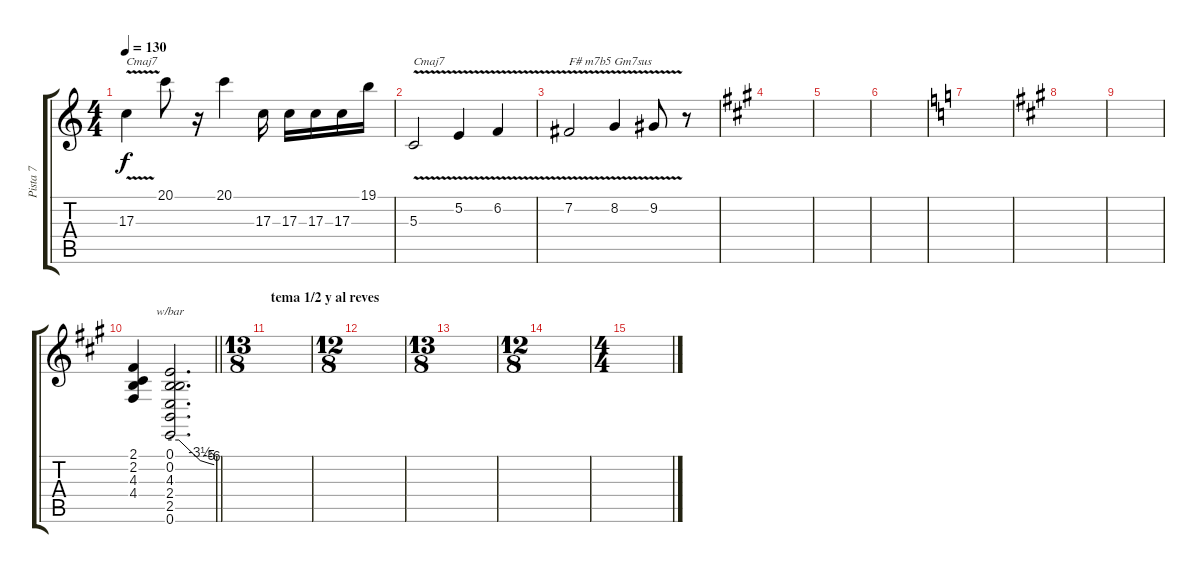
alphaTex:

\track ("Pista 7" "Pista 7") {instrument pad1newage}
\staff {score tabs}
\tuning (E4 B3 G3 D3 A2 E2) {hide}
\ts (4 4)
\tempo 130
\clef g2
\ks c
17.3{v}.4{txt "Cmaj7" dy f} 20.1.8 r.16 20.1.4 17.3.16 17.3.16 17.3.16 17.3.16 19.1.16 |
5.3{v}.2{txt "Cmaj7"} 5.2{v}.4 6.2{v}.4 |
7.2{v}.2{txt "F# m7b5"} 8.2{v}.4{txt "Gm7sus"} 9.2{v}.8 r.8 |
\ks a
|
|
|
\ks c
|
\ks a
|
|
\barLineRight lightlight
(2.1 2.2 4.3 4.4).4 (0.1 0.2 4.3 2.4 2.5 0.6).2{d tbe (custom default 0 0 12 0 41 -14 53 -20 60 -24)} |
\ts (13 8)
\section ("" "tema 1/2 y al reves")
|
\ts (12 8)
|
\ts (13 8)
|
\ts (12 8)
|
\ts (4 4)
